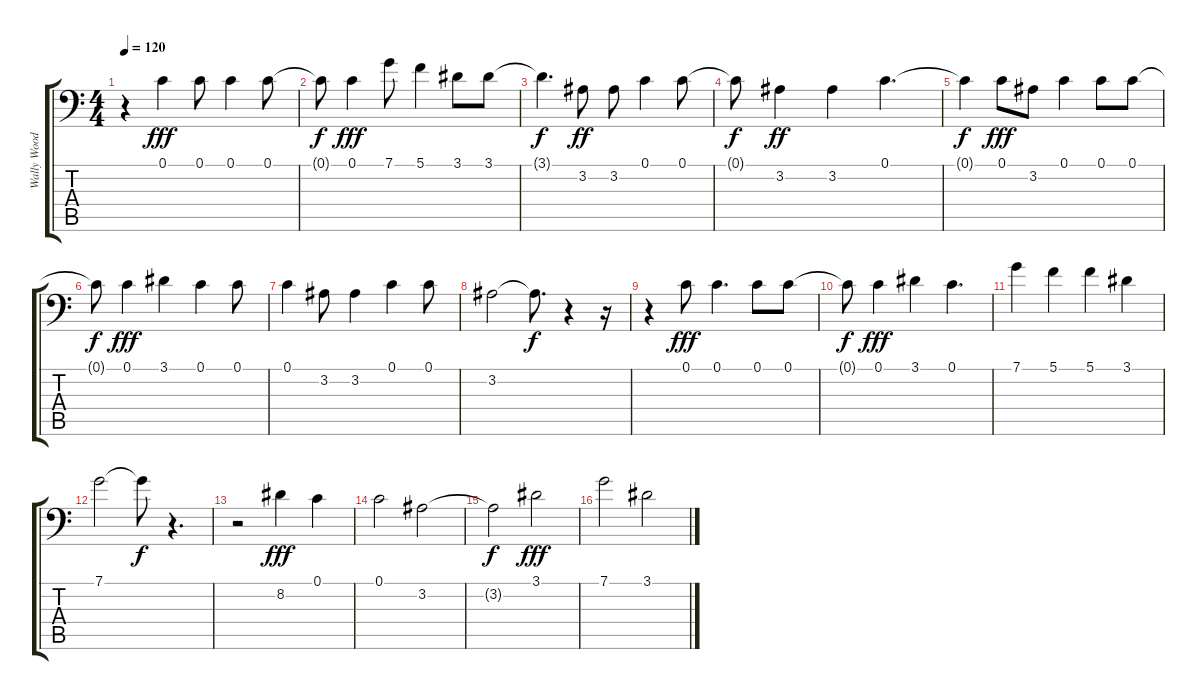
\track ("Wally Wood - Vocals" "Wally Wood") {instrument oboe}
\staff {score tabs}
\tuning (C4 G3 Eb3 Bb2 F2 Bb1) {hide}
\ts (4 4)
\tempo 120
\clef f4
\ks c
r.4{dy fff} 0.1.4 0.1.8 0.1.4 0.1.8 |
0.1{t}.8{dy f} 0.1.4{dy fff} 7.1.8 5.1.4 3.1.8 3.1.8 |
3.1{t}.4{d dy f} 3.2.8{dy ff} 3.2.8 0.1.4 0.1.8 |
0.1{t}.8{dy f} 3.2.4{dy ff} 3.2.4 0.1.4{d} |
0.1{t}.4{dy f} 0.1.8{dy fff} 3.2.8 0.1.4 0.1.8 0.1.8 |
0.1{t}.8{dy f} 0.1.4{dy fff} 3.1.4 0.1.4 0.1.8 |
0.1.4 3.2.8 3.2.4 0.1.4 0.1.8 |
3.2.2 3.2{t}.8{d dy f} r.4 r.16 |
r.4 0.1.8{dy fff} 0.1.4{d} 0.1.8 0.1.8 |
0.1{t}.8{dy f} 0.1.4{dy fff} 3.1.4 0.1.4{d} |
7.1.4 5.1.4 5.1.4 3.1.4 |
7.1.2 7.1{t}.8{dy f} r.4{d} |
r.2 8.2.4{dy fff} 0.1.4 |
0.1.2 3.2.2 |
3.2{t}.2{dy f} 3.1.2{dy fff} |
7.1.2 3.1.2
